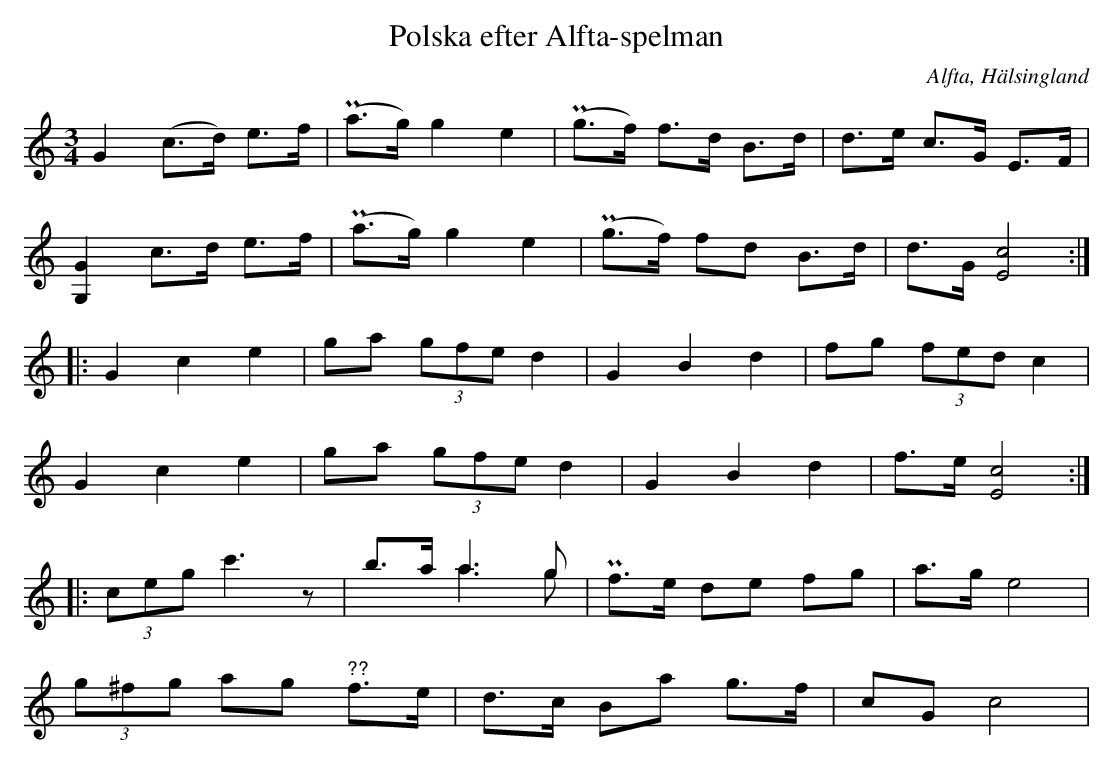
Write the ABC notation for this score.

X:1
T: Polska efter Alfta-spelman
O: Alfta, Hälsingland
M: 3/4
L: 1/8
K: C
G2    (c>d) e>f | P(a>g) g2 e2 | P(g>f) f>d B>d | d>e c>G E>F |
[GG,]2 c>d  e>f | P(a>g) g2 e2 | P(g>f) fd B>d | d>G [E4c4] ::
G2 c2 e2 | ga (3gfe d2 | G2 B2 d2 | fg (3fed c2 |
G2 c2 e2 | ga (3gfe d2 | G2 B2 d2 | f>e [E4c4] ::
(3ceg c'3z | b>a a2>g2 & x2 a2>g2 | Pf>e de fg | a>g e4 |
(3g^fg ag "^??"f>e | d>c Ba g>f | cG c4 |
